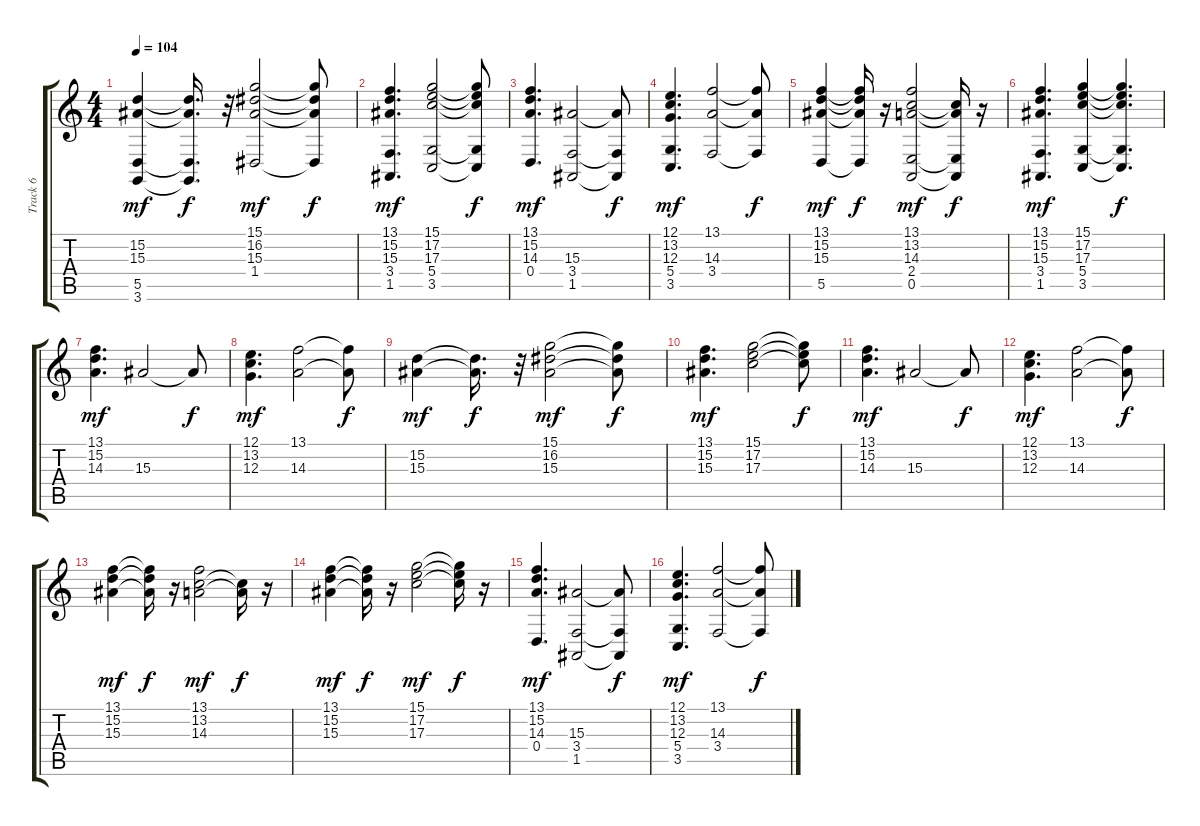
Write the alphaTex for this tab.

\track ("Track 6" "Track 6") {instrument stringensemble1}
\staff {score tabs}
\tuning (E4 B3 G3 D3 A2 E2) {hide}
\ts (4 4)
\tempo 104
\clef g2
\ks c
(15.2 15.3 5.5 3.6).4{dy mf} (15.2{t} 15.3{t} 5.5{t} 3.6{t}).16{d dy f} r.32 (15.1 16.2 15.3 1.4).2{dy mf} (15.1{t} 16.2{t} 15.3{t} 1.4{t}).8{dy f} |
(13.1 15.2 15.3 3.4 1.5).4{d dy mf} (15.1 17.2 17.3 5.4 3.5).2 (15.1{t} 17.2{t} 17.3{t} 5.4{t} 3.5{t}).8{dy f} |
(13.1 15.2 14.3 0.4).4{d dy mf} (15.3 3.4 1.5).2 (15.3{t} 3.4{t} 1.5{t}).8{dy f} |
(12.1 13.2 12.3 5.4 3.5).4{d dy mf} (13.1 14.3 3.4).2 (13.1{t} 14.3{t} 3.4{t}).8{dy f} |
(13.1 15.2 15.3 5.5).4{dy mf} (13.1{t} 15.2{t} 15.3{t} 5.5{t}).16{dy f} r.16 (13.1 13.2 14.3 2.4 0.5).2{dy mf} (13.2{t} 14.3{t} 2.4{t} 0.5{t}).16{dy f} r.16 |
(13.1 15.2 15.3 3.4 1.5).4{d dy mf} (15.1 17.2 17.3 5.4 3.5).4 (15.1{t} 17.2{t} 17.3{t} 5.4{t} 3.5{t}).4{d dy f} |
(13.1 15.2 14.3).4{d dy mf} 15.3.2 15.3{t}.8{dy f} |
(12.1 13.2 12.3).4{d dy mf} (13.1 14.3).2 (13.1{t} 14.3{t}).8{dy f} |
(15.2 15.3).4{dy mf} (15.2{t} 15.3{t}).16{d dy f} r.32 (15.1 16.2 15.3).2{dy mf} (15.1{t} 16.2{t} 15.3{t}).8{dy f} |
(13.1 15.2 15.3).4{d dy mf} (15.1 17.2 17.3).2 (15.1{t} 17.2{t} 17.3{t}).8{dy f} |
(13.1 15.2 14.3).4{d dy mf} 15.3.2 15.3{t}.8{dy f} |
(12.1 13.2 12.3).4{d dy mf} (13.1 14.3).2 (13.1{t} 14.3{t}).8{dy f} |
(13.1 15.2 15.3).4{dy mf} (13.1{t} 15.2{t} 15.3{t}).16{dy f} r.16 (13.1 13.2 14.3).2{dy mf} (13.2{t} 14.3{t}).16{dy f} r.16 |
(13.1 15.2 15.3).4{dy mf} (13.1{t} 15.2{t} 15.3{t}).16{dy f} r.16 (15.1 17.2 17.3).2{dy mf} (15.1{t} 17.2{t} 17.3{t}).16{dy f} r.16 |
(13.1 15.2 14.3 0.4).4{d dy mf} (15.3 3.4 1.5).2 (15.3{t} 3.4{t} 1.5{t}).8{dy f} |
(12.1 13.2 12.3 5.4 3.5).4{d dy mf} (13.1 14.3 3.4).2 (13.1{t} 14.3{t} 3.4{t}).8{dy f}
